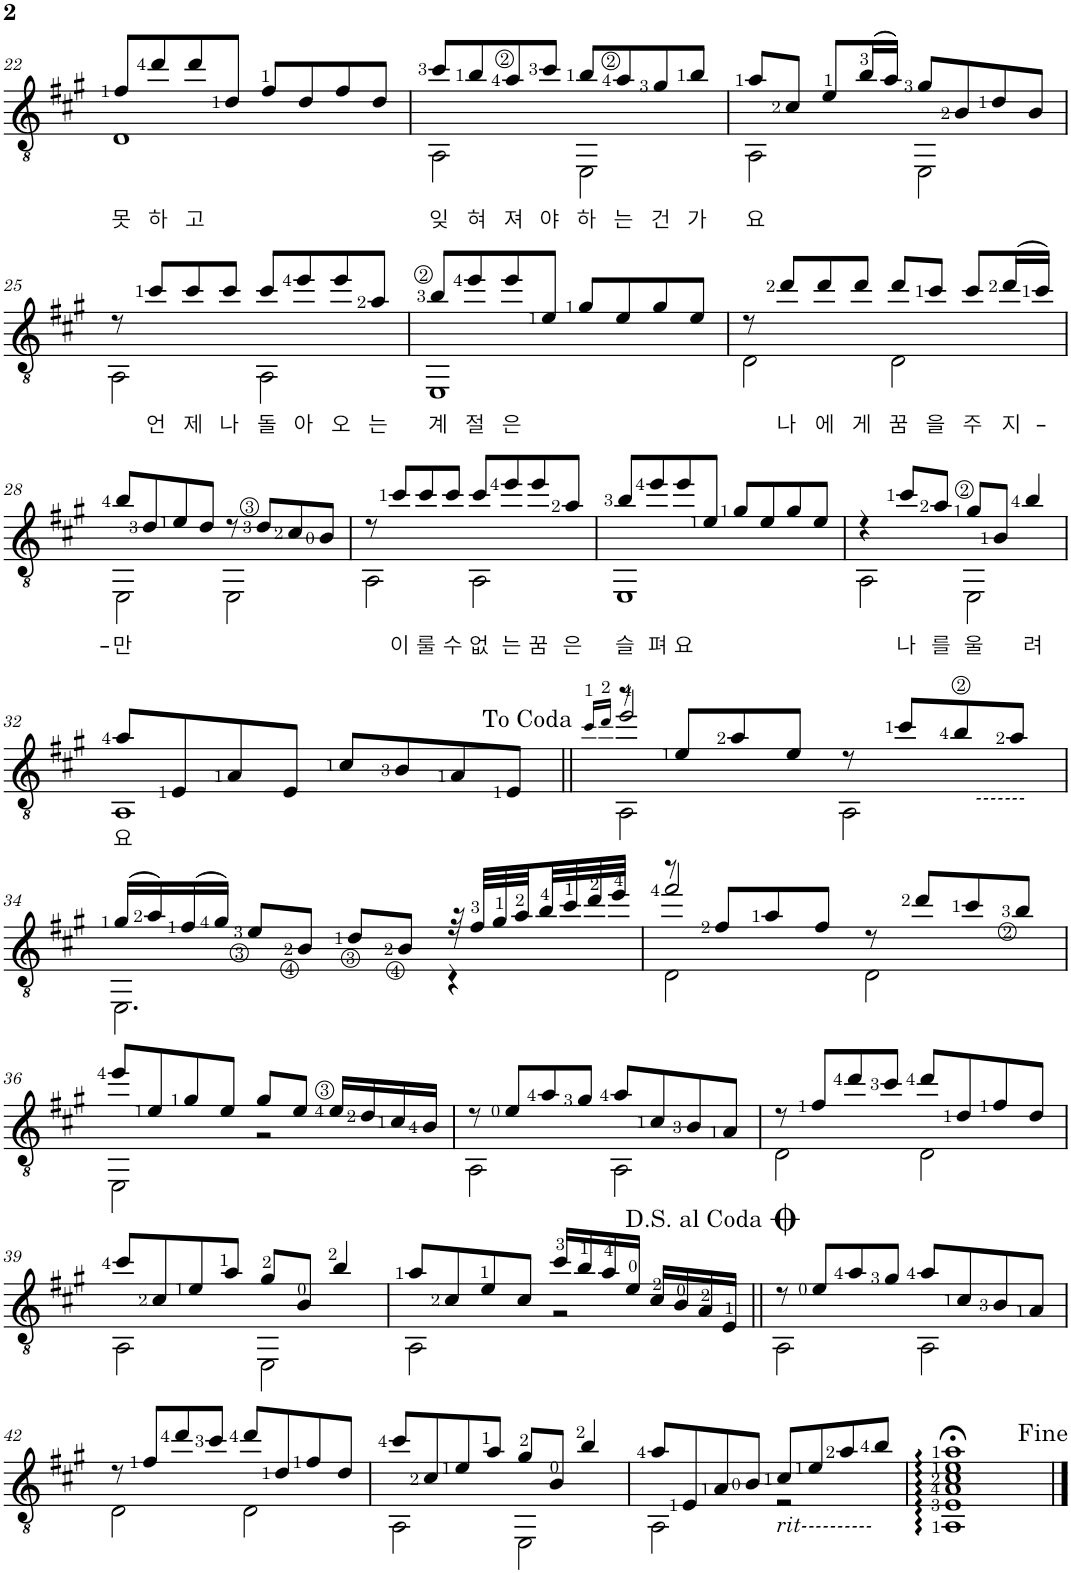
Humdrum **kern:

**kern	**text
*part1	*part1
*staff1	*staff1
*I"클래식 기타	*
!!LO:PB:g=z
*clefGv2	*
*k[f#c#g#]	*
*M4/4	*
=22	=22
!	!LO:LY:b
*^	*
8f#/L	1D	못
!	!	!LO:LY:b
8dd/	.	하
!	!	!LO:LY:b
8dd/	.	고
8d/J	.	.
8f#/L	.	.
8d/	.	.
8f#/	.	.
8d/J	.	.
=23	=23	=23
!	!	!LO:LY:b
8cc#/L	2AA\	잊
!	!	!LO:LY:b
8b/	.	혀
!	!	!LO:LY:b
8a/	.	져
!	!	!LO:LY:b
8cc#/J	.	야
!	!	!LO:LY:b
8b/L	2EE\	하
!	!	!LO:LY:b
8a/	.	는
!	!	!LO:LY:b
8g#/	.	건
!	!	!LO:LY:b
8b/J	.	가
=24	=24	=24
!	!	!LO:LY:b
8a/L	2AA\	요
8c#/J	.	.
8e/L	.	.
(16b/L	.	.
16a/JJ)	.	.
8g#/L	2EE\	.
8B/	.	.
8d/	.	.
8B/J	.	.
!!LO:LB:g=z	!!
=25	=25	=25
8r	2AA\	.
!	!	!LO:LY:b
8cc#/L	.	언
!	!	!LO:LY:b
8cc#/	.	제
!	!	!LO:LY:b
8cc#/J	.	나
!	!	!LO:LY:b
8cc#/L	2AA\	돌
!	!	!LO:LY:b
8ee/	.	아
!	!	!LO:LY:b
8ee/	.	오
!	!	!LO:LY:b
8a/J	.	는
=26	=26	=26
!	!	!LO:LY:b
8b/L	1EE	계
!	!	!LO:LY:b
8ee/	.	절
!	!	!LO:LY:b
8ee/	.	은
8e/J	.	.
8g#/L	.	.
8e/	.	.
8g#/	.	.
8e/J	.	.
=27	=27	=27
8r	2D\	.
!	!	!LO:LY:b
8dd/L	.	나
!	!	!LO:LY:b
8dd/	.	에
!	!	!LO:LY:b
8dd/J	.	게
!	!	!LO:LY:b
8dd/L	2D\	꿈
!	!	!LO:LY:b
8cc#/J	.	을
!	!	!LO:LY:b
8cc#/L	.	주
!	!	!LO:LY:b
(16dd/L	.	지-
16cc#/JJ)	.	.
!!LO:LB:g=z	!!
=28	=28	=28
!	!	!LO:LY:b
8b/L	2EE\	-만
8d/	.	.
8e/	.	.
8d/J	.	.
8r	2EE\	.
8d/L	.	.
8c#/	.	.
8B/J	.	.
=29	=29	=29
8r	2AA\	.
!	!	!LO:LY:b
8cc#/L	.	이
!	!	!LO:LY:b
8cc#/	.	룰
!	!	!LO:LY:b
8cc#/J	.	수
!	!	!LO:LY:b
8cc#/L	2AA\	없
!	!	!LO:LY:b
8ee/	.	는
!	!	!LO:LY:b
8ee/	.	꿈
!	!	!LO:LY:b
8a/J	.	은
=30	=30	=30
!	!	!LO:LY:b
8b/L	1EE	슬
!	!	!LO:LY:b
8ee/	.	펴
!	!	!LO:LY:b
8ee/	.	요
8e/J	.	.
8g#/L	.	.
8e/	.	.
8g#/	.	.
8e/J	.	.
=31	=31	=31
4r	2AA\	.
!	!	!LO:LY:b
8cc#/L	.	나
!	!	!LO:LY:b
8a/J	.	를
!	!	!LO:LY:b
8g#/L	2EE\	울
8B/J	.	.
!	!	!LO:LY:b
4b/	.	려
!!LO:LB:g=z	!!
=32	=32	=32
!	!	!LO:LY:b
8a/L	1AA	요
8E/	.	.
8A/	.	.
8E/J	.	.
8c#/L	.	.
8B/	.	.
8A/	.	.
8E/J	.	.
=33||	=33||	=33||
*	*^	*
.	.	16qcc#/LL	.
.	.	16qdd/JJ	.
8r	2AA\	2ee/	.
8e/L	.	.	.
8a/	.	.	.
8e/J	.	.	.
8r	2AA\	2ryy	.
8cc#/L	.	.	.
!LO:TX:b:i:t=-------	!	!	!
8b/	.	.	.
8a/J	.	.	.
*	*v	*v	*
!!LO:LB:g=z
=34	=34	=34
(16g#/LL	2.EE\	.
16a/)	.	.
(16f#/	.	.
16g#/JJ)	.	.
8e/L	.	.
8B/J	.	.
8d/L	.	.
8B/J	.	.
32r	4r	.
32f#/LLL	.	.
32g#/	.	.
32a/	.	.
32b/	.	.
32cc#/	.	.
32dd/	.	.
32ee/JJJ	.	.
=35	=35	=35
*	*^	*
8r	2D\	2ff#/	.
8f#/L	.	.	.
8a/	.	.	.
8f#/J	.	.	.
8r	2D\	2ryy	.
8dd/L	.	.	.
8cc#/	.	.	.
8b/J	.	.	.
*	*v	*v	*
!!LO:LB:g=z
=36	=36	=36
8ee/L	2EE\	.
8e/	.	.
8g#/	.	.
8e/J	.	.
8g#/L	2r	.
8e/J	.	.
16e/LL	.	.
16d/	.	.
16c#/	.	.
16B/JJ	.	.
=37	=37	=37
8r	2AA\	.
8e/L	.	.
8a/	.	.
8g#/J	.	.
8a/L	2AA\	.
8c#/	.	.
8B/	.	.
8A/J	.	.
=38	=38	=38
8r	2D\	.
8f#/L	.	.
8dd/	.	.
8cc#/J	.	.
8dd/L	2D\	.
8d/	.	.
8f#/	.	.
8d/J	.	.
!!LO:LB:g=z	!!
=39	=39	=39
8cc#/L	2AA\	.
8c#/	.	.
8e/	.	.
8a/J	.	.
8g#/L	2EE\	.
8B/J	.	.
4b/	.	.
=40	=40	=40
8a/L	2AA\	.
8c#/	.	.
8e/	.	.
8c#/J	.	.
16cc#/LL	2r	.
16b/	.	.
16a/	.	.
16e/JJ	.	.
16c#/LL	.	.
16B/	.	.
16A/	.	.
16E/JJ	.	.
=41||	=41||	=41||
8r	2AA\	.
8e/L	.	.
8a/	.	.
8g#/J	.	.
8a/L	2AA\	.
8c#/	.	.
8B/	.	.
8A/J	.	.
!!LO:LB:g=z	!!
=42	=42	=42
8r	2D\	.
8f#/L	.	.
8dd/	.	.
8cc#/J	.	.
8dd/L	2D\	.
8d/	.	.
8f#/	.	.
8d/J	.	.
=43	=43	=43
8cc#/L	2AA\	.
8c#/	.	.
8e/	.	.
8a/J	.	.
8g#/L	2EE\	.
8B/J	.	.
4b/	.	.
=44	=44	=44
8a/L	2AA\	.
8E/	.	.
8A/	.	.
8B/J	.	.
!LO:TX:b:i:t=rit----------	!	!
8c#/L	2r	.
8e/	.	.
8a/	.	.
8b/J	.	.
*v	*v	*
=45	=45
1AA:;< 1E:;< 1A:;< 1c#:;< 1e:;< 1a:;<	.
==	==
*-	*-
